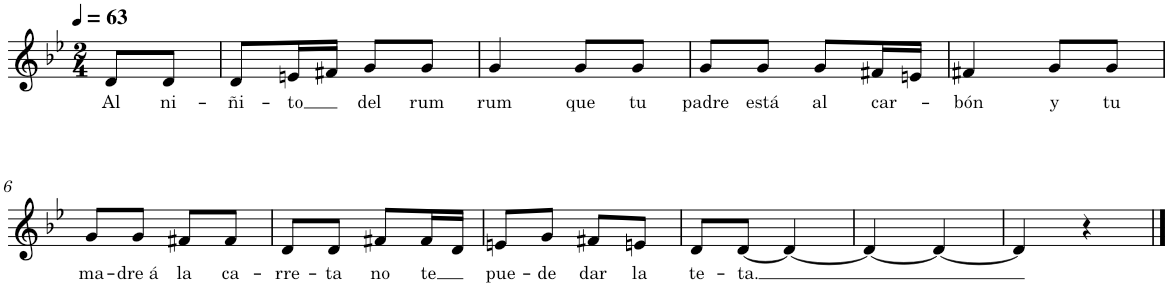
**kern	**text
*part1	*part1
*staff1	*staff1
*I"Nylon Guitar	*
*clefG2	*
*Trd7c12	*
*k[b-e-]	*
*M2/4	*
*MM63	*
=1	=1
!	!LO:LY:b
8d/L	Al
!	!LO:LY:b
8d/J	ni-
=2	=2
!	!LO:LY:b
8d/L	-ñi-
!	!LO:LY:b
16en/L	-to
16f#X/JJ	.
!	!LO:LY:b
8g/L	del
!	!LO:LY:b
8g/J	rum
=3	=3
!	!LO:LY:b
4g/	rum
!	!LO:LY:b
8g/L	que
!	!LO:LY:b
8g/J	tu
=4	=4
!	!LO:LY:b
8g/L	padre
!	!LO:LY:b
8g/J	está
!	!LO:LY:b
8g/L	al
!	!LO:LY:b
16f#X/L	car-
16en/JJ	.
=5	=5
!	!LO:LY:b
4f#X/	-bón
!	!LO:LY:b
8g/L	y
!	!LO:LY:b
8g/J	tu
!!LO:LB:g=z
=6	=6
!	!LO:LY:b
8g/L	ma-
!	!LO:LY:b
8g/J	-dre á
!	!LO:LY:b
8f#X/L	la
!	!LO:LY:b
8f#/J	ca-
=7	=7
!	!LO:LY:b
8d/L	-rre-
!	!LO:LY:b
8d/J	-ta
!	!LO:LY:b
8f#X/L	no
!	!LO:LY:b
16f#/L	te
16d/JJ	.
=8	=8
!	!LO:LY:b
8en/L	pue-
!	!LO:LY:b
8g/J	-de
!	!LO:LY:b
8f#X/L	dar
!	!LO:LY:b
8en/J	la
=9	=9
!	!LO:LY:b
8d/L	te-
!	!LO:LY:b
[8d/J	-ta.
4d/_	.
=10	=10
4d/_	.
4d/_	.
=11	=11
4d/]	.
4r	.
==	==
*-	*-
